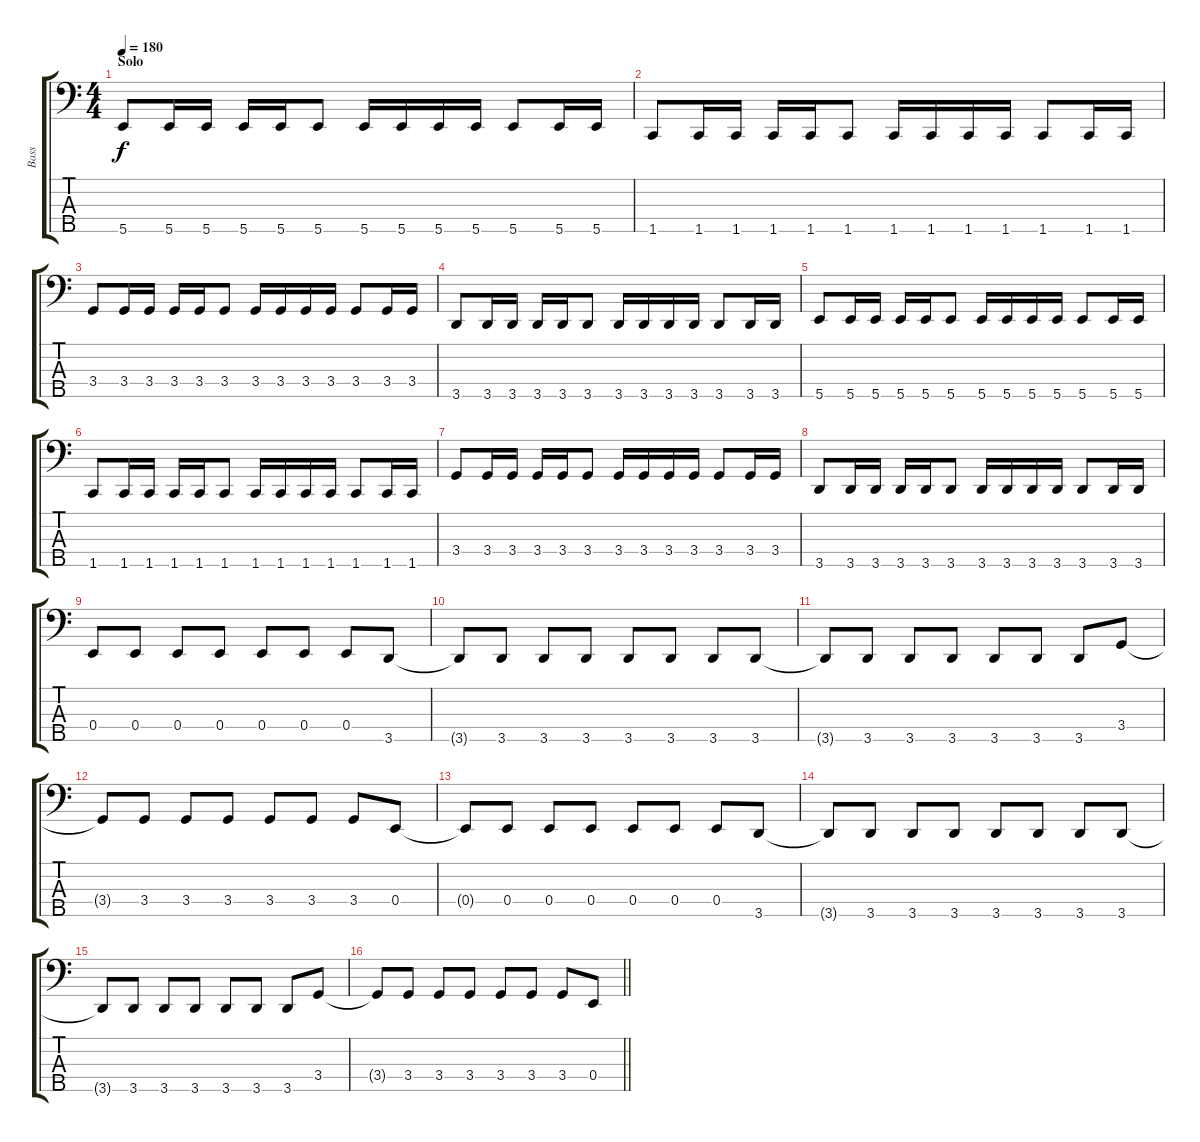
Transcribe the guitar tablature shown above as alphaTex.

\track ("Bass" "Bass") {instrument electricbasspick}
\staff {score tabs}
\tuning (G2 D2 A1 E1 B0) {hide}
\ts (4 4)
\section ("" "Solo")
\tempo 180
\clef f4
\ks c
5.5.8{dy f} 5.5.16 5.5.16 5.5.16 5.5.16 5.5.8 5.5.16 5.5.16 5.5.16 5.5.16 5.5.8 5.5.16 5.5.16 |
1.5.8 1.5.16 1.5.16 1.5.16 1.5.16 1.5.8 1.5.16 1.5.16 1.5.16 1.5.16 1.5.8 1.5.16 1.5.16 |
3.4.8 3.4.16 3.4.16 3.4.16 3.4.16 3.4.8 3.4.16 3.4.16 3.4.16 3.4.16 3.4.8 3.4.16 3.4.16 |
3.5.8 3.5.16 3.5.16 3.5.16 3.5.16 3.5.8 3.5.16 3.5.16 3.5.16 3.5.16 3.5.8 3.5.16 3.5.16 |
5.5.8 5.5.16 5.5.16 5.5.16 5.5.16 5.5.8 5.5.16 5.5.16 5.5.16 5.5.16 5.5.8 5.5.16 5.5.16 |
1.5.8 1.5.16 1.5.16 1.5.16 1.5.16 1.5.8 1.5.16 1.5.16 1.5.16 1.5.16 1.5.8 1.5.16 1.5.16 |
3.4.8 3.4.16 3.4.16 3.4.16 3.4.16 3.4.8 3.4.16 3.4.16 3.4.16 3.4.16 3.4.8 3.4.16 3.4.16 |
3.5.8 3.5.16 3.5.16 3.5.16 3.5.16 3.5.8 3.5.16 3.5.16 3.5.16 3.5.16 3.5.8 3.5.16 3.5.16 |
0.4.8 0.4.8 0.4.8 0.4.8 0.4.8 0.4.8 0.4.8 3.5.8 |
3.5{t}.8 3.5.8 3.5.8 3.5.8 3.5.8 3.5.8 3.5.8 3.5.8 |
3.5{t}.8 3.5.8 3.5.8 3.5.8 3.5.8 3.5.8 3.5.8 3.4.8 |
3.4{t}.8 3.4.8 3.4.8 3.4.8 3.4.8 3.4.8 3.4.8 0.4.8 |
0.4{t}.8 0.4.8 0.4.8 0.4.8 0.4.8 0.4.8 0.4.8 3.5.8 |
3.5{t}.8 3.5.8 3.5.8 3.5.8 3.5.8 3.5.8 3.5.8 3.5.8 |
3.5{t}.8 3.5.8 3.5.8 3.5.8 3.5.8 3.5.8 3.5.8 3.4.8 |
\barLineRight lightlight
3.4{t}.8 3.4.8 3.4.8 3.4.8 3.4.8 3.4.8 3.4.8 0.4.8
